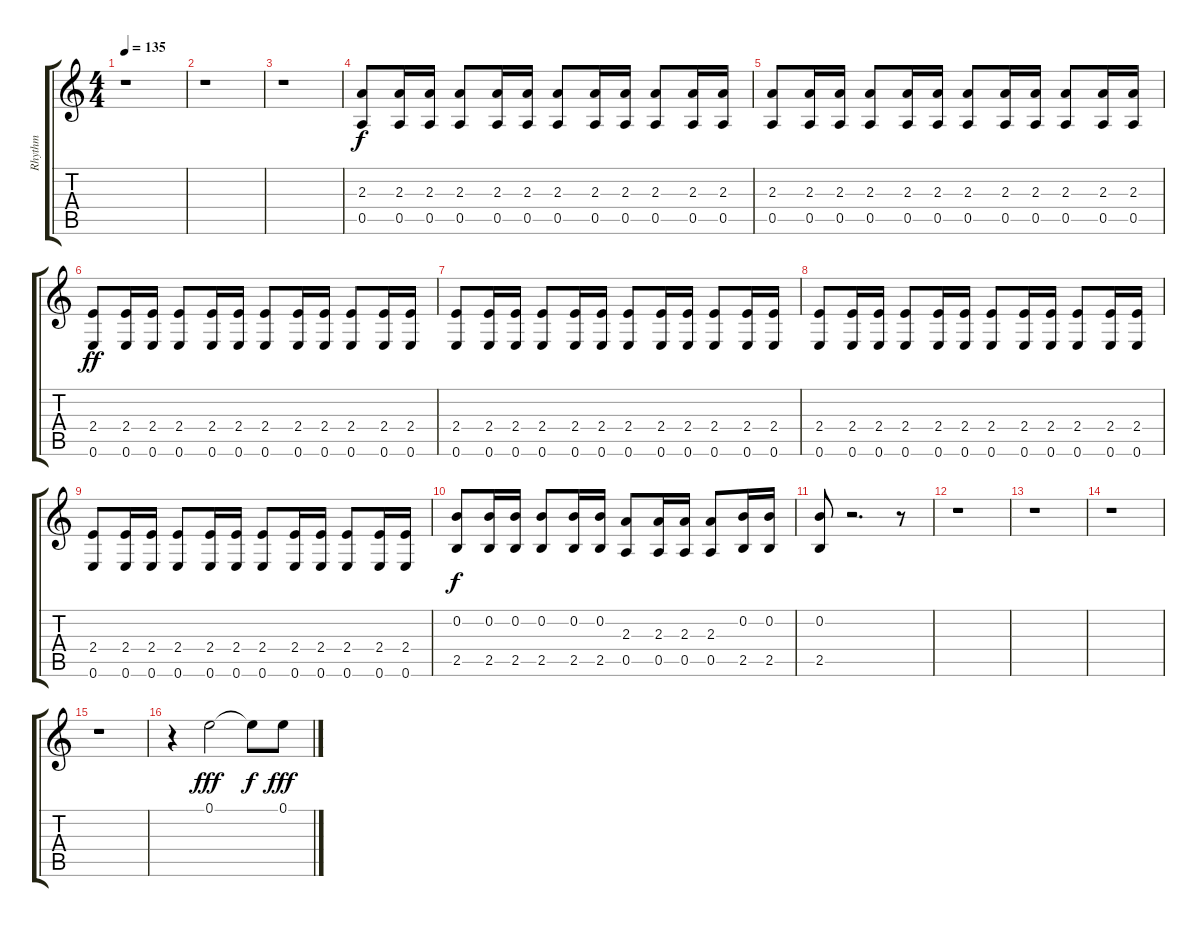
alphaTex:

\track ("Rhythm" "Rhythm") {instrument distortionguitar}
\staff {score tabs}
\tuning (E4 B3 G3 D3 A2 E2) {hide}
\ts (4 4)
\tempo 135
\clef g2
\ks c
r.1{dy ff} |
r.1 |
r.1 |
(2.3 0.5).8{dy f} (2.3 0.5).16 (2.3 0.5).16 (2.3 0.5).8 (2.3 0.5).16 (2.3 0.5).16 (2.3 0.5).8 (2.3 0.5).16 (2.3 0.5).16 (2.3 0.5).8 (2.3 0.5).16 (2.3 0.5).16 |
(2.3 0.5).8 (2.3 0.5).16 (2.3 0.5).16 (2.3 0.5).8 (2.3 0.5).16 (2.3 0.5).16 (2.3 0.5).8 (2.3 0.5).16 (2.3 0.5).16 (2.3 0.5).8 (2.3 0.5).16 (2.3 0.5).16 |
(2.4 0.6).8{dy ff} (2.4 0.6).16 (2.4 0.6).16 (2.4 0.6).8 (2.4 0.6).16 (2.4 0.6).16 (2.4 0.6).8 (2.4 0.6).16 (2.4 0.6).16 (2.4 0.6).8 (2.4 0.6).16 (2.4 0.6).16 |
(2.4 0.6).8 (2.4 0.6).16 (2.4 0.6).16 (2.4 0.6).8 (2.4 0.6).16 (2.4 0.6).16 (2.4 0.6).8 (2.4 0.6).16 (2.4 0.6).16 (2.4 0.6).8 (2.4 0.6).16 (2.4 0.6).16 |
(2.4 0.6).8 (2.4 0.6).16 (2.4 0.6).16 (2.4 0.6).8 (2.4 0.6).16 (2.4 0.6).16 (2.4 0.6).8 (2.4 0.6).16 (2.4 0.6).16 (2.4 0.6).8 (2.4 0.6).16 (2.4 0.6).16 |
(2.4 0.6).8 (2.4 0.6).16 (2.4 0.6).16 (2.4 0.6).8 (2.4 0.6).16 (2.4 0.6).16 (2.4 0.6).8 (2.4 0.6).16 (2.4 0.6).16 (2.4 0.6).8 (2.4 0.6).16 (2.4 0.6).16 |
(0.2 2.5).8{dy f} (0.2 2.5).16 (0.2 2.5).16 (0.2 2.5).8 (0.2 2.5).16 (0.2 2.5).16 (2.3 0.5).8 (2.3 0.5).16 (2.3 0.5).16 (2.3 0.5).8 (0.2 2.5).16 (0.2 2.5).16 |
(0.2 2.5).8 r.2{d} r.8 |
r.1 |
r.1 |
r.1 |
r.1 |
r.4 0.1.2{dy fff} 0.1{t}.8{dy f} 0.1.8{dy fff}
